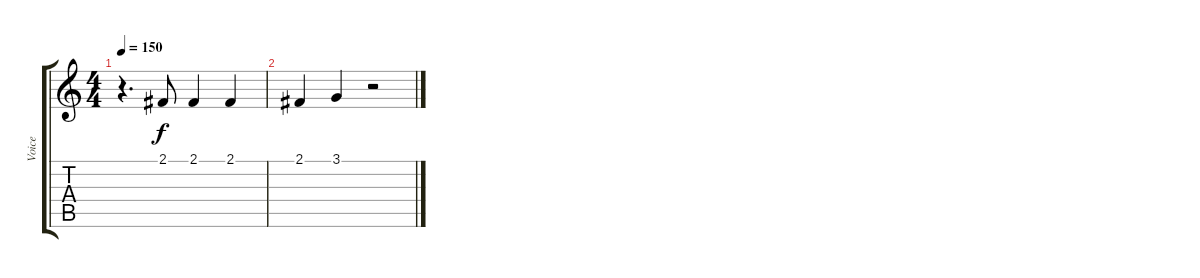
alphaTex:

\track ("Voice" "Voice") {instrument viola}
\staff {score tabs}
\tuning (E4 B3 G3 D3 A2 E2) {hide}
\ts (4 4)
\tempo 150
\clef g2
\ks c
r.4{d dy f} 2.1.8 2.1.4 2.1.4 |
2.1.4 3.1.4 r.2
